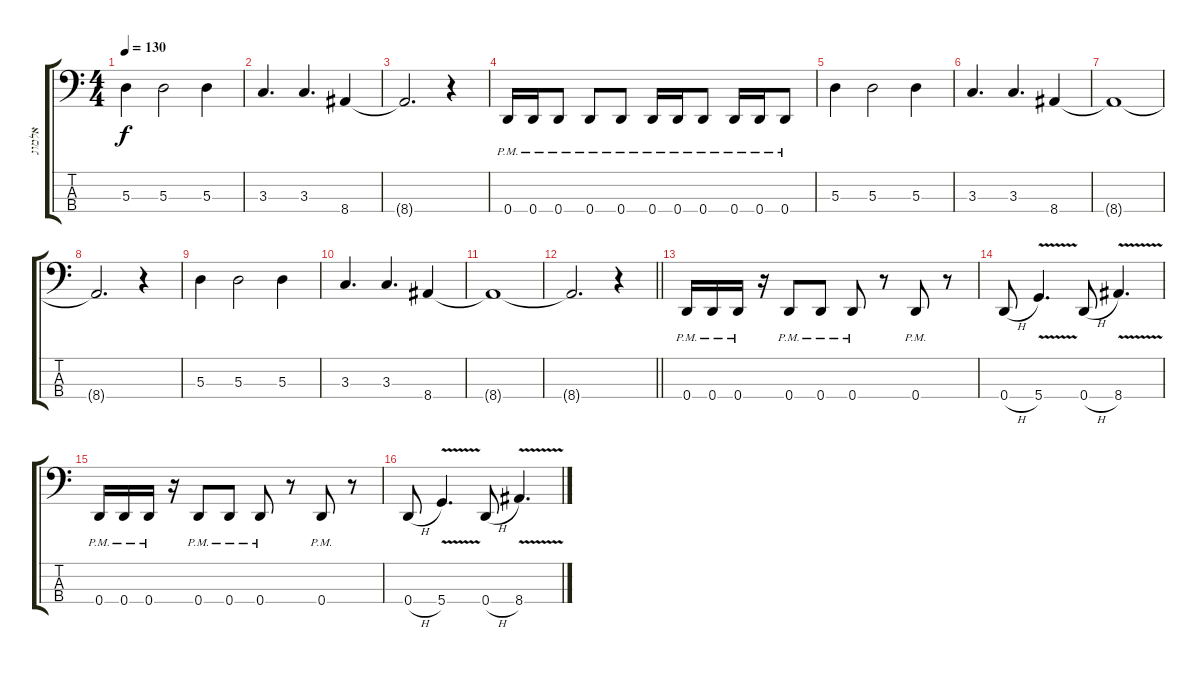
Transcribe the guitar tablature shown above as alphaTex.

\track ("אלמוג" "אלמוג") {instrument electricbasspick}
\staff {score tabs}
\tuning (G2 D2 A1 D1) {hide}
\ts (4 4)
\tempo 130
\clef f4
\ks c
5.3.4{dy f} 5.3.2 5.3.4 |
3.3.4{d} 3.3.4{d} 8.4.4 |
8.4{t}.2{d} r.4 |
0.4{pm}.16 0.4{pm}.16 0.4{pm}.8 0.4{pm}.8 0.4{pm}.8 0.4{pm}.16 0.4{pm}.16 0.4{pm}.8 0.4{pm}.16 0.4{pm}.16 0.4{pm}.8 |
5.3.4 5.3.2 5.3.4 |
3.3.4{d} 3.3.4{d} 8.4.4 |
8.4{t}.1 |
8.4{t}.2{d} r.4 |
5.3.4 5.3.2 5.3.4 |
3.3.4{d} 3.3.4{d} 8.4.4 |
8.4{t}.1 |
\barLineRight lightlight
8.4{t}.2{d} r.4 |
0.4{pm}.16 0.4{pm}.16 0.4{pm}.16 r.16 0.4{pm}.8 0.4{pm}.8 0.4{pm}.8 r.8 0.4{pm}.8 r.8 |
0.4{h}.8 5.4{v}.4{d} 0.4{h}.8 8.4{v}.4{d} |
0.4{pm}.16 0.4{pm}.16 0.4{pm}.16 r.16 0.4{pm}.8 0.4{pm}.8 0.4{pm}.8 r.8 0.4{pm}.8 r.8 |
0.4{h}.8 5.4{v}.4{d} 0.4{h}.8 8.4{v}.4{d}
